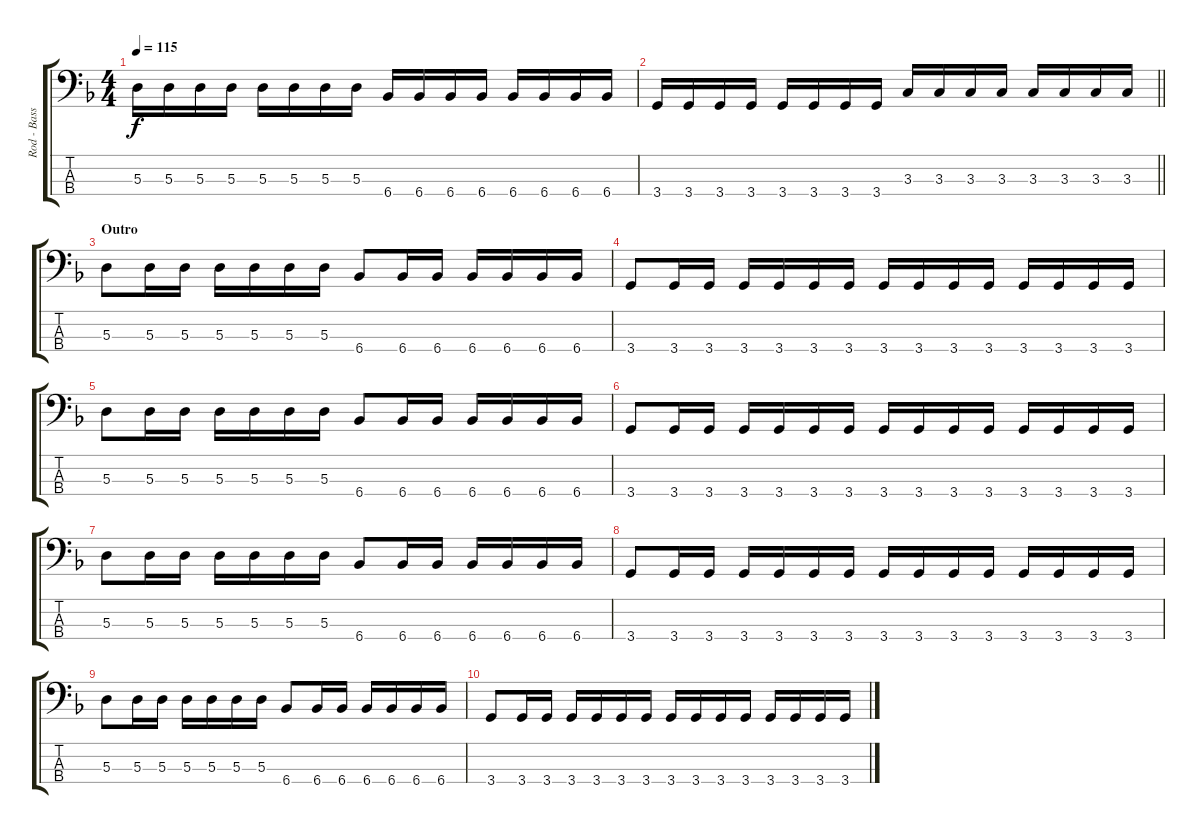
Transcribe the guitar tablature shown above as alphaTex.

\track ("Rod - Bass" "Rod - Bass") {instrument electricbasspick}
\staff {score tabs}
\tuning (G2 D2 A1 E1) {hide}
\ts (4 4)
\tempo 115
\clef f4
\ks f
5.3.16{dy f} 5.3.16 5.3.16 5.3.16 5.3.16 5.3.16 5.3.16 5.3.16 6.4.16 6.4.16 6.4.16 6.4.16 6.4.16 6.4.16 6.4.16 6.4.16 |
\barLineRight lightlight
3.4.16 3.4.16 3.4.16 3.4.16 3.4.16 3.4.16 3.4.16 3.4.16 3.3.16 3.3.16 3.3.16 3.3.16 3.3.16 3.3.16 3.3.16 3.3.16 |
\section ("" "Outro")
5.3.8 5.3.16 5.3.16 5.3.16 5.3.16 5.3.16 5.3.16 6.4.8 6.4.16 6.4.16 6.4.16 6.4.16 6.4.16 6.4.16 |
3.4.8 3.4.16 3.4.16 3.4.16 3.4.16 3.4.16 3.4.16 3.4.16 3.4.16 3.4.16 3.4.16 3.4.16 3.4.16 3.4.16 3.4.16 |
5.3.8 5.3.16 5.3.16 5.3.16 5.3.16 5.3.16 5.3.16 6.4.8 6.4.16 6.4.16 6.4.16 6.4.16 6.4.16 6.4.16 |
3.4.8 3.4.16 3.4.16 3.4.16 3.4.16 3.4.16 3.4.16 3.4.16 3.4.16 3.4.16 3.4.16 3.4.16 3.4.16 3.4.16 3.4.16 |
5.3.8 5.3.16 5.3.16 5.3.16 5.3.16 5.3.16 5.3.16 6.4.8 6.4.16 6.4.16 6.4.16 6.4.16 6.4.16 6.4.16 |
3.4.8 3.4.16 3.4.16 3.4.16 3.4.16 3.4.16 3.4.16 3.4.16 3.4.16 3.4.16 3.4.16 3.4.16 3.4.16 3.4.16 3.4.16 |
5.3.8 5.3.16 5.3.16 5.3.16 5.3.16 5.3.16 5.3.16 6.4.8 6.4.16 6.4.16 6.4.16 6.4.16 6.4.16 6.4.16 |
3.4.8 3.4.16 3.4.16 3.4.16 3.4.16 3.4.16 3.4.16 3.4.16 3.4.16 3.4.16 3.4.16 3.4.16 3.4.16 3.4.16 3.4.16
